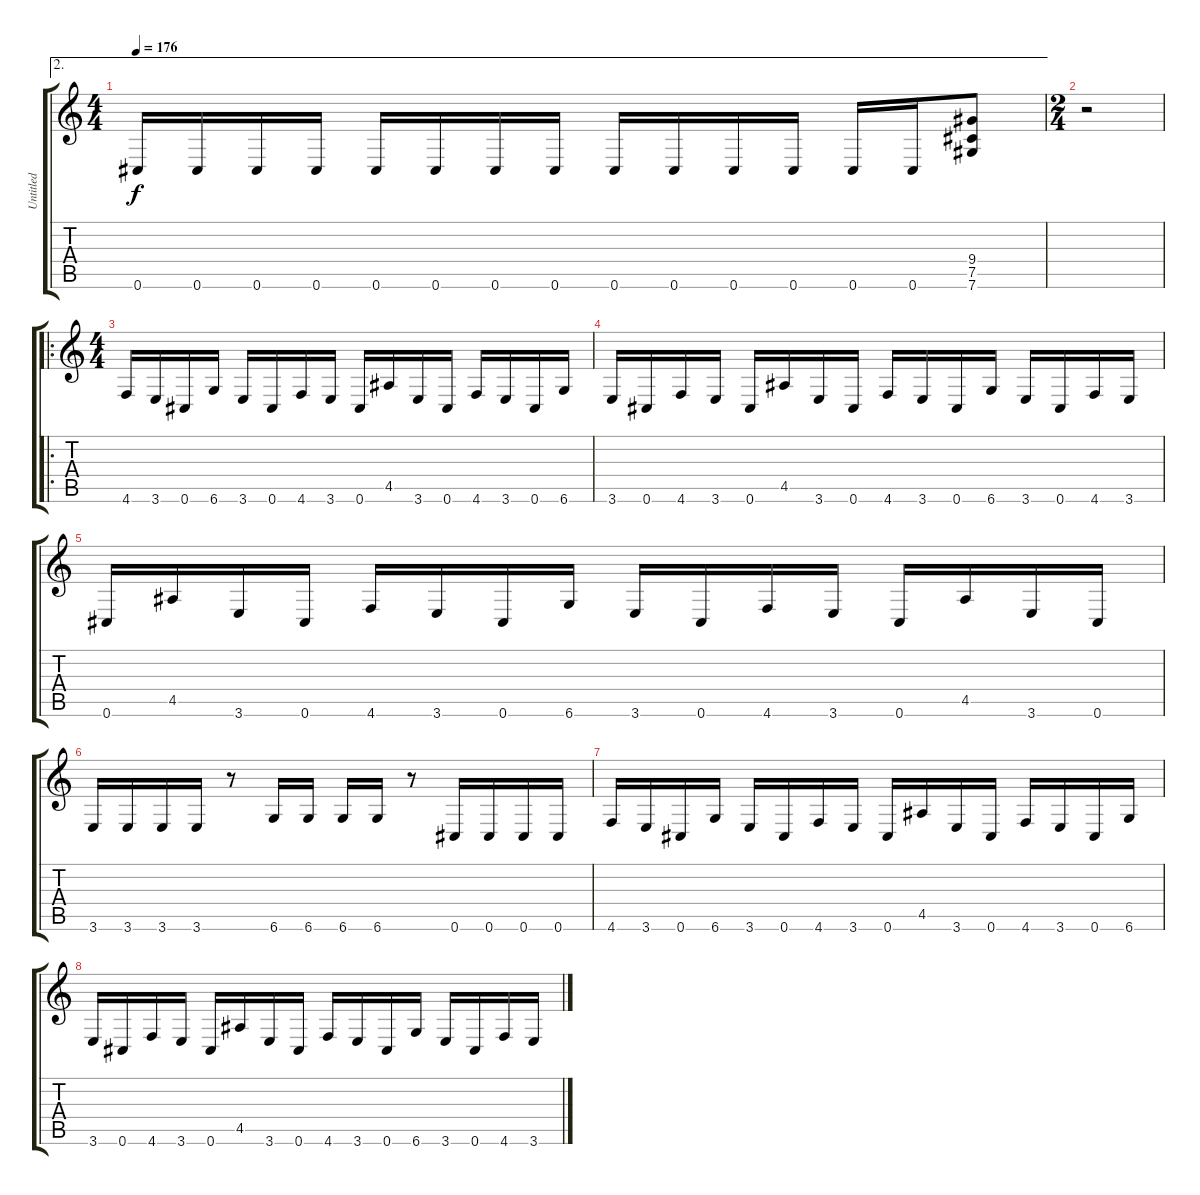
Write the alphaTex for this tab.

\track ("Untitled" "Untitled") {instrument distortionguitar}
\staff {score tabs}
\tuning (Db4 Ab3 E3 B2 Gb2 Db2) {hide}
\ae 2
\ts (4 4)
\tempo 176
\clef g2
\ks c
0.6.16{dy f} 0.6.16 0.6.16 0.6.16 0.6.16 0.6.16 0.6.16 0.6.16 0.6.16 0.6.16 0.6.16 0.6.16 0.6.16 0.6.16 (9.4 7.5 7.6).8 |
\ts (2 4)
r.2 |
\ro
\ts (4 4)
4.6.16 3.6.16 0.6.16 6.6.16 3.6.16 0.6.16 4.6.16 3.6.16 0.6.16 4.5.16 3.6.16 0.6.16 4.6.16 3.6.16 0.6.16 6.6.16 |
3.6.16 0.6.16 4.6.16 3.6.16 0.6.16 4.5.16 3.6.16 0.6.16 4.6.16 3.6.16 0.6.16 6.6.16 3.6.16 0.6.16 4.6.16 3.6.16 |
0.6.16 4.5.16 3.6.16 0.6.16 4.6.16 3.6.16 0.6.16 6.6.16 3.6.16 0.6.16 4.6.16 3.6.16 0.6.16 4.5.16 3.6.16 0.6.16 |
3.6.16 3.6.16 3.6.16 3.6.16 r.8 6.6.16 6.6.16 6.6.16 6.6.16 r.8 0.6.16 0.6.16 0.6.16 0.6.16 |
4.6.16 3.6.16 0.6.16 6.6.16 3.6.16 0.6.16 4.6.16 3.6.16 0.6.16 4.5.16 3.6.16 0.6.16 4.6.16 3.6.16 0.6.16 6.6.16 |
3.6.16 0.6.16 4.6.16 3.6.16 0.6.16 4.5.16 3.6.16 0.6.16 4.6.16 3.6.16 0.6.16 6.6.16 3.6.16 0.6.16 4.6.16 3.6.16
